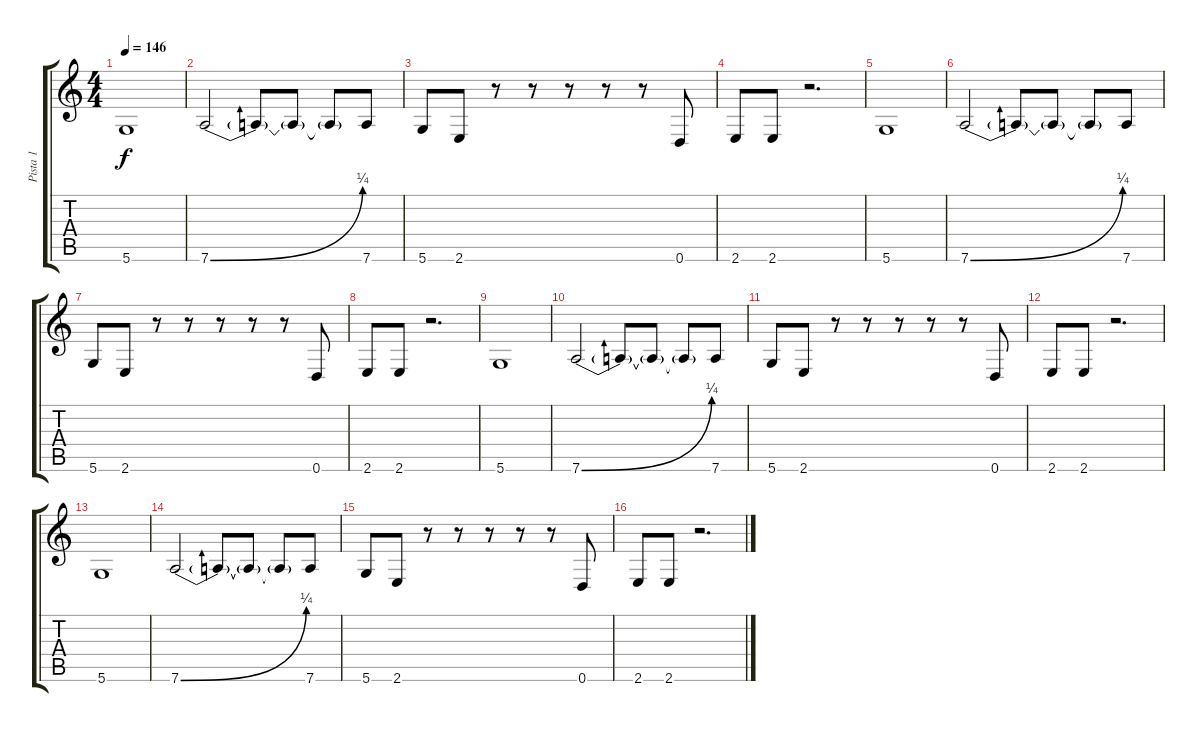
\track ("Pista 1" "Pista 1") {instrument distortionguitar}
\staff {score tabs}
\tuning (E4 B3 G3 D3 A2 D2) {hide}
\ts (4 4)
\tempo 146
\clef g2
\ks c
5.6.1{dy f} |
7.6{be (bend 0 0 60 1)}.2 7.6{t}.8 7.6{t}.8 7.6{t}.8 7.6.8 |
5.6.8 2.6.8 r.8 r.8 r.8 r.8 r.8 0.6.8 |
2.6.8 2.6.8 r.2{d} |
5.6.1 |
7.6{be (bend 0 0 60 1)}.2 7.6{t}.8 7.6{t}.8 7.6{t}.8 7.6.8 |
5.6.8 2.6.8 r.8 r.8 r.8 r.8 r.8 0.6.8 |
2.6.8 2.6.8 r.2{d} |
5.6.1 |
7.6{be (bend 0 0 60 1)}.2 7.6{t}.8 7.6{t}.8 7.6{t}.8 7.6.8 |
5.6.8 2.6.8 r.8 r.8 r.8 r.8 r.8 0.6.8 |
2.6.8 2.6.8 r.2{d} |
5.6.1 |
7.6{be (bend 0 0 60 1)}.2 7.6{t}.8 7.6{t}.8 7.6{t}.8 7.6.8 |
5.6.8 2.6.8 r.8 r.8 r.8 r.8 r.8 0.6.8 |
2.6.8 2.6.8 r.2{d}
